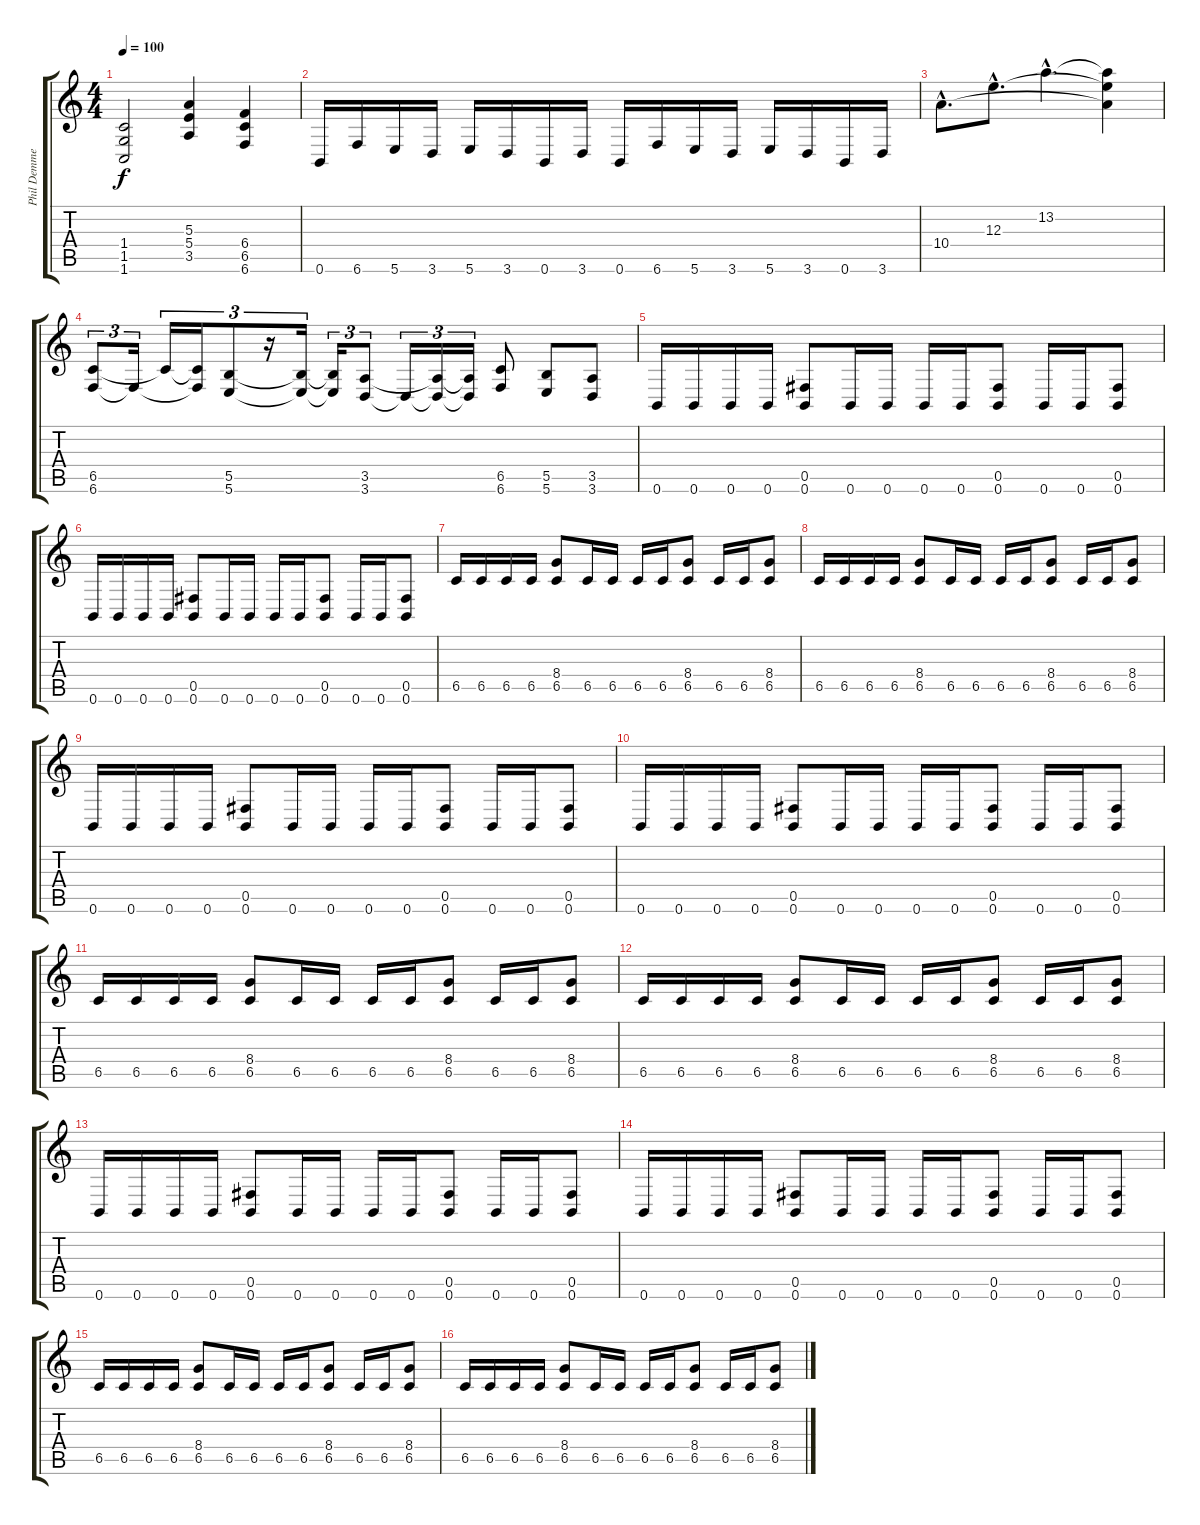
\track ("Phil Demmel" "Phil Demme") {instrument overdrivenguitar}
\staff {score tabs}
\tuning (Db4 Ab3 E3 B2 Gb2 B1) {hide}
\ts (4 4)
\tempo 100
\clef g2
\ks c
(1.4 1.5 1.6).2{dy f} (5.3 5.4 3.5).4 (6.4 6.5 6.6).4 |
0.6.16 6.6.16 5.6.16 3.6.16 5.6.16 3.6.16 0.6.16 3.6.16 0.6.16 6.6.16 5.6.16 3.6.16 5.6.16 3.6.16 0.6.16 3.6.16 |
10.4{hac}.8{d} 12.3{hac}.8{d} 13.2{hac}.4{d} (13.2{t} 12.3{t} 10.4{t}).4 |
(6.5 6.6).8{tu (3 2)} 6.6{t}.16{tu (3 2)} 6.5{t}.16{tu (3 2)} (6.5{t} 6.6{t}).16{tu (3 2)} (5.5 5.6).8{tu (3 2)} r.16{tu (3 2)} (5.5{t} 5.6{t}).16{tu (3 2)} (5.5{t} 5.6{t}).16{tu (3 2)} (3.5 3.6).8{tu (3 2)} 3.6{t}.16{tu (3 2)} (3.5{t} 3.6{t}).16{tu (3 2)} (3.5{t} 3.6{t}).16{tu (3 2)} (6.5 6.6).8 (5.5 5.6).8 (3.5 3.6).8 |
0.6.16 0.6.16 0.6.16 0.6.16 (0.5 0.6).8 0.6.16 0.6.16 0.6.16 0.6.16 (0.5 0.6).8 0.6.16 0.6.16 (0.5 0.6).8 |
0.6.16 0.6.16 0.6.16 0.6.16 (0.5 0.6).8 0.6.16 0.6.16 0.6.16 0.6.16 (0.5 0.6).8 0.6.16 0.6.16 (0.5 0.6).8 |
6.5.16{instrument electricguitarclean} 6.5.16 6.5.16 6.5.16 (8.4 6.5).8 6.5.16 6.5.16 6.5.16 6.5.16 (8.4 6.5).8 6.5.16 6.5.16 (8.4 6.5).8 |
6.5.16 6.5.16 6.5.16 6.5.16 (8.4 6.5).8 6.5.16 6.5.16 6.5.16 6.5.16 (8.4 6.5).8 6.5.16 6.5.16 (8.4 6.5).8 |
0.6.16{instrument distortionguitar} 0.6.16 0.6.16 0.6.16 (0.5 0.6).8 0.6.16 0.6.16 0.6.16 0.6.16 (0.5 0.6).8 0.6.16 0.6.16 (0.5 0.6).8 |
0.6.16 0.6.16 0.6.16 0.6.16 (0.5 0.6).8 0.6.16 0.6.16 0.6.16 0.6.16 (0.5 0.6).8 0.6.16 0.6.16 (0.5 0.6).8 |
6.5.16{instrument electricguitarclean} 6.5.16 6.5.16 6.5.16 (8.4 6.5).8 6.5.16 6.5.16 6.5.16 6.5.16 (8.4 6.5).8 6.5.16 6.5.16 (8.4 6.5).8 |
6.5.16 6.5.16 6.5.16 6.5.16 (8.4 6.5).8 6.5.16 6.5.16 6.5.16 6.5.16 (8.4 6.5).8 6.5.16 6.5.16 (8.4 6.5).8 |
0.6.16{instrument distortionguitar} 0.6.16 0.6.16 0.6.16 (0.5 0.6).8 0.6.16 0.6.16 0.6.16 0.6.16 (0.5 0.6).8 0.6.16 0.6.16 (0.5 0.6).8 |
0.6.16 0.6.16 0.6.16 0.6.16 (0.5 0.6).8 0.6.16 0.6.16 0.6.16 0.6.16 (0.5 0.6).8 0.6.16 0.6.16 (0.5 0.6).8 |
6.5.16{instrument electricguitarclean} 6.5.16 6.5.16 6.5.16 (8.4 6.5).8 6.5.16 6.5.16 6.5.16 6.5.16 (8.4 6.5).8 6.5.16 6.5.16 (8.4 6.5).8 |
6.5.16 6.5.16 6.5.16 6.5.16 (8.4 6.5).8 6.5.16 6.5.16 6.5.16 6.5.16 (8.4 6.5).8 6.5.16 6.5.16 (8.4 6.5).8
